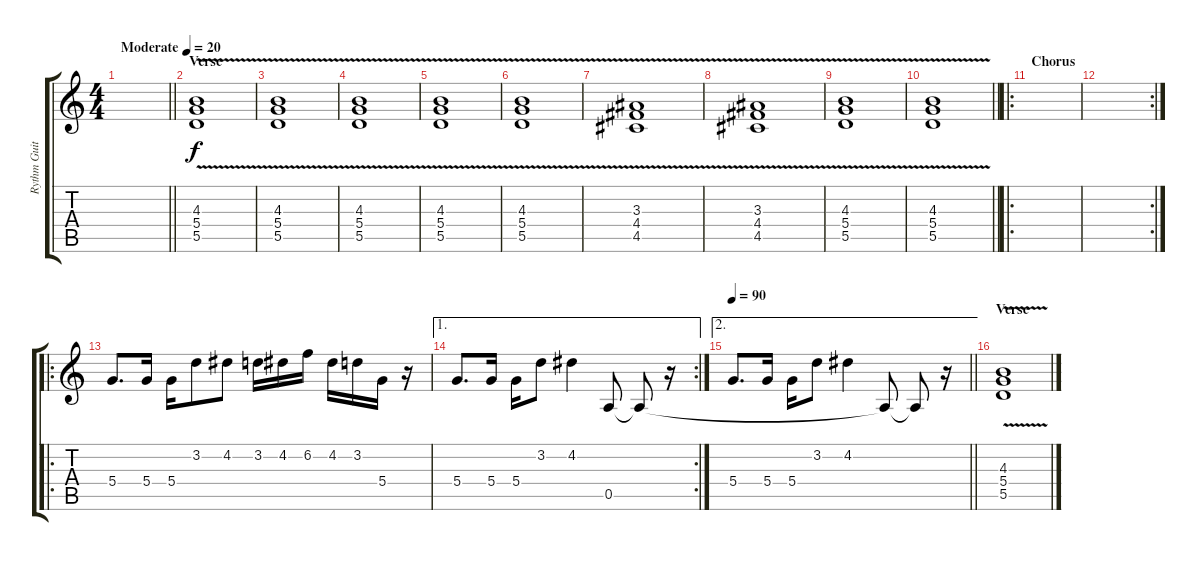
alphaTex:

\track ("Rythm Guitar" "Rythm Guit") {instrument electricguitarjazz}
\staff {score tabs}
\tuning (E4 B3 G3 D3 A2 E2) {hide}
\ts (4 4)
\tempo (20 "Moderate")
\tempo 90
\tempo (20 "Moderate")
\clef g2
\barLineRight lightlight
\ks c
|
\section ("" "Verse")
(4.3{v} 5.4{v} 5.5{v}).1 |
(4.3{v} 5.4{v} 5.5{v}).1 |
(4.3{v} 5.4{v} 5.5{v}).1 |
(4.3{v} 5.4{v} 5.5{v}).1 |
(4.3{v} 5.4 5.5).1 |
(3.3{v} 4.4{v} 4.5{v}).1 |
(3.3{v} 4.4{v} 4.5{v}).1 |
(4.3{v} 5.4{v} 5.5{v}).1 |
\barLineRight lightlight
(4.3{v} 5.4{v} 5.5{v}).1 |
\ro
\section ("" "Chorus")
|
\rc 2
|
\ro
5.4.8{d instrument overdrivenguitar} 5.4.16 5.4.16 3.2.8 4.2.8 3.2.16 4.2.16 6.2.16 4.2.16 3.2.16 5.4.16 r.16 |
\ae 1
\rc 2
5.4.8{d} 5.4.16 5.4.16 3.2.8 4.2.4 0.5.8 0.5{t}.8 r.16 |
\ae 2
\tempo 90
\barLineRight lightlight
5.4.8{d} 5.4.16 5.4.16 3.2.8 4.2.4 0.5{t}.8 0.5{t}.8 r.16 |
\section ("" "Verse")
(4.3{v} 5.4{v} 5.5{v}).1{instrument electricguitarjazz}
